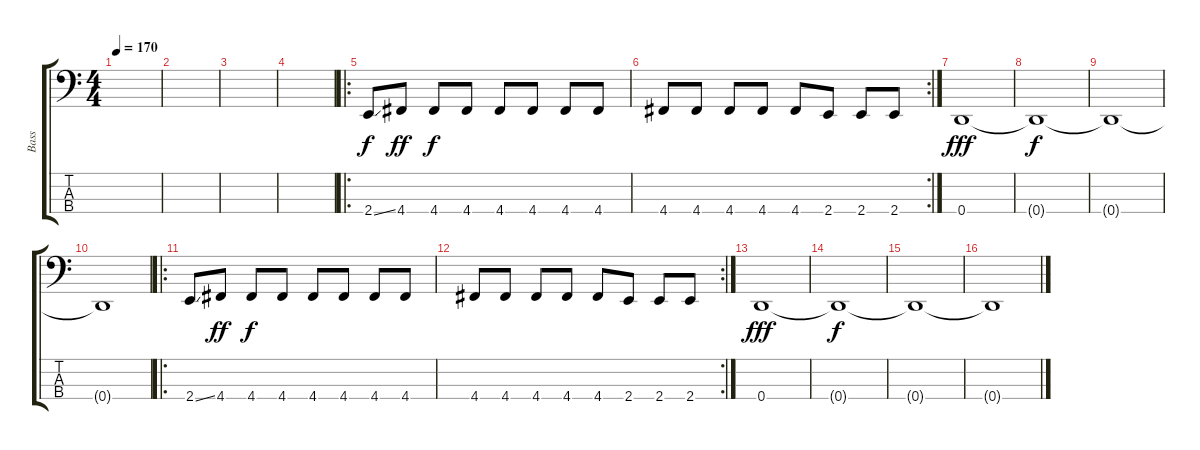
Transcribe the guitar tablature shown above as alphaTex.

\track ("Bass" "Bass") {instrument electricbasspick}
\staff {score tabs}
\tuning (G2 D2 A1 D1) {hide}
\ts (4 4)
\tempo 170
\clef f4
\ks c
|
|
|
|
\ro
2.4{ss}.8 4.4.8{dy ff} 4.4.8{dy f} 4.4.8 4.4.8 4.4.8 4.4.8 4.4.8 |
\rc 2
4.4.8 4.4.8 4.4.8 4.4.8 4.4.8 2.4.8 2.4.8 2.4.8 |
0.4.1{dy fff} |
0.4{t}.1{dy f} |
0.4{t}.1 |
0.4{t}.1 |
\ro
2.4{ss}.8 4.4.8{dy ff} 4.4.8{dy f} 4.4.8 4.4.8 4.4.8 4.4.8 4.4.8 |
\rc 2
4.4.8 4.4.8 4.4.8 4.4.8 4.4.8 2.4.8 2.4.8 2.4.8 |
0.4.1{dy fff} |
0.4{t}.1{dy f} |
0.4{t}.1 |
0.4{t}.1
